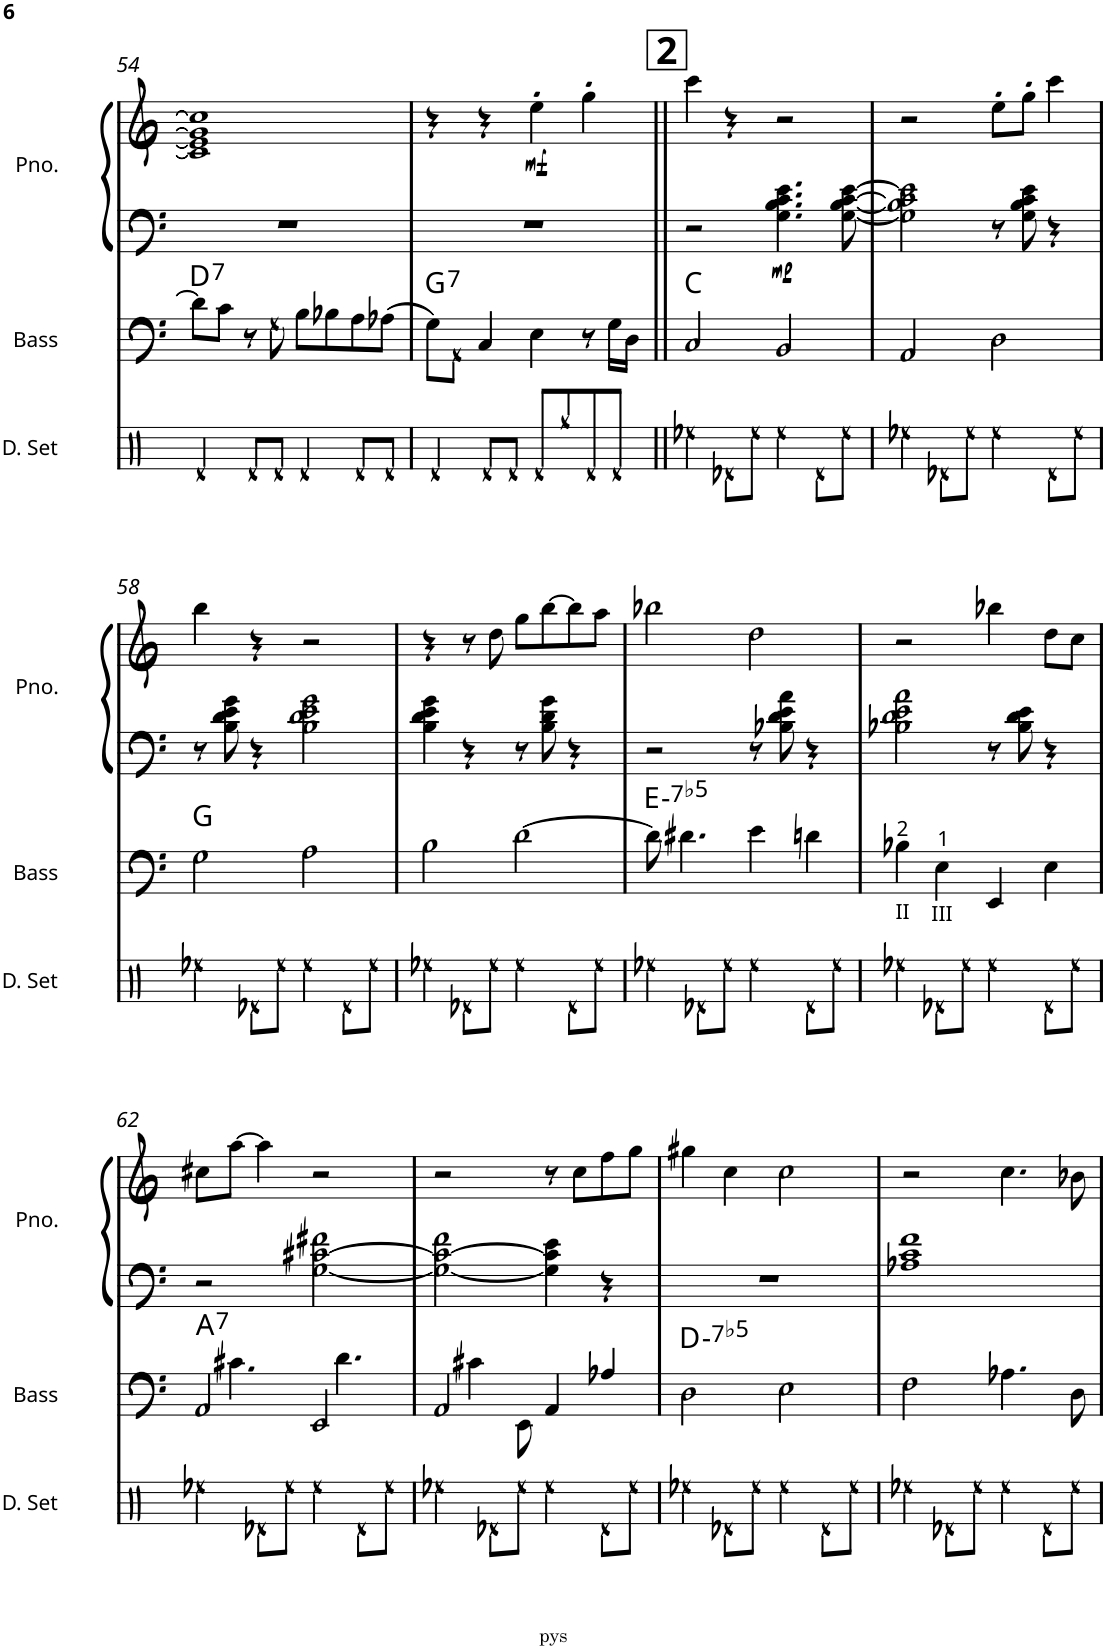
**kern	**kern	**harte	**kern	**kern	**dynam
*part3	*part2	*part2	*part1	*part1	*part1
*staff4	*staff3	*	*staff2	*staff1	*staff1/2
*I"Drumset	*I"Acoustic Bass	*	*I"Piano	*	*
*I'D. Set	*I'Bass	*	*I'Pno.	*	*
!!LO:PB:g=z
*clefX	*clefF4	*	*clefF4	*clefG2	*
*	*Trd7c12	*	*	*	*
*k[]	*k[]	*	*k[]	*k[]	*
*M4/4	*M4/4	*	*M4/4	*M4/4	*
=54	=54	=54	=54	=54	=54
!	!	!LO:H:kt=7	!	!	!
4Rd/	8d\L]	D:7	1r	1c] 1e] 1g] 1cc]	.
.	8c\J	.	.	.	.
8Rd/L	8r	.	.	.	.
8Rd/J	8G\	.	.	.	.
4Rd/	8B\L	.	.	.	.
.	8B-X\	.	.	.	.
8Rd/L	8A\	.	.	.	.
8Rd/J	(8A-X\J	.	.	.	.
=55	=55	=55	=55	=55	=55
!	!	!LO:H:kt=7	!	!	!
4Rd/	8G\L)	G:7	1r	4r	.
.	8AA\J	.	.	.	.
8Rd/L	4C/	.	.	4r	.
8Rd/J	.	.	.	.	.
!	!	!	!	!	!LO:DY:b
8Rd/L	4E\	.	.	4ee'\	mf
8Rgg/	.	.	.	.	.
8Rd/	8r	.	.	4gg'\	.
8Rd/J	16G\LL	.	.	.	.
.	16D\JJ	.	.	.	.
!!LO:REH:place=s1:a:B:cj:fs=18:t=2
=56||	=56||	=56||	=56||	=56||	=56||
4Ree\	2C/	C:maj	2r	4ccc\	.
8Rd\L	.	.	.	4r	.
8Ree\J	.	.	.	.	.
!	!	!	!	!	!LO:DY:b=2
4Ree\	2BB/	.	4.G\ 4.B\ 4.c\ 4.e\	2r	mp
8Rd\L	.	.	.	.	.
8Ree\J	.	.	[8G\ [8B\ [8c\ [8e\	.	.
=57	=57	=57	=57	=57	=57
4Ree\	2AA/	.	2G\] 2B\] 2c\] 2e\]	2r	.
8Rd\L	.	.	.	.	.
8Ree\J	.	.	.	.	.
4Ree\	2D\	.	8r	8ee'\L	.
.	.	.	8G\ 8B\ 8c\ 8e\	8gg'\J	.
8Rd\L	.	.	4r	4ccc\	.
8Ree\J	.	.	.	.	.
!!LO:LB:g=z
=58	=58	=58	=58	=58	=58
4Ree\	2G\	G:maj	8r	4bb\	.
.	.	.	8B\ 8d\ 8e\ 8g\	.	.
8Rd\L	.	.	4r	4r	.
8Ree\J	.	.	.	.	.
4Ree\	2A\	.	2B\ 2d\ 2e\ 2g\	2r	.
8Rd\L	.	.	.	.	.
8Ree\J	.	.	.	.	.
=59	=59	=59	=59	=59	=59
4Ree\	2B\	.	4B\ 4d\ 4e\ 4g\	4r	.
8Rd\L	.	.	4r	8r	.
8Ree\J	.	.	.	8dd\	.
4Ree\	[2d\	.	8r	8gg\L	.
.	.	.	8B\ 8d\ 8g\	[8bb\	.
8Rd\L	.	.	4r	8bb\]	.
8Ree\J	.	.	.	8aa\J	.
=60	=60	=60	=60	=60	=60
!	!	!LO:H:kt=-7b5	!	!	!
4Ree\	8d\]	E:hdim7	2r	2bb-X\	.
.	4.d#X\	.	.	.	.
8Rd\L	.	.	.	.	.
8Ree\J	.	.	.	.	.
4Ree\	4e\	.	8r	2dd\	.
.	.	.	8B-X\ 8d\ 8e\ 8a\	.	.
8Rd\L	4dn\	.	4r	.	.
8Ree\J	.	.	.	.	.
=61	=61	=61	=61	=61	=61
!	!LO:TX:b:t=II	!	!	!	!
4Ree\	4B-X\	.	2B-X\ 2d\ 2e\ 2a\	2r	.
!	!LO:TX:b:t=III	!	!	!	!
8Rd\L	4E\	.	.	.	.
8Ree\J	.	.	.	.	.
4Ree\	4EE/	.	8r	4bb-X\	.
.	.	.	8B-\ 8d\ 8e\	.	.
8Rd\L	4E\	.	4r	8dd\L	.
8Ree\J	.	.	.	8cc\J	.
!!LO:LB:g=z
=62	=62	=62	=62	=62	=62
*	*^	*	*	*	*
!	!	!	!LO:H:kt=7	!	!	!
4Ree\	2AA/	8ryy	A:7	2r	8cc#X\L	.
.	.	4.c#X\	.	.	[8aa\J	.
8Rd\L	.	.	.	.	4aa\]	.
8Ree\J	.	.	.	.	.	.
4Ree\	2EE/	8ryy	.	[2G\ [2c#X\ 2f#X\	2r	.
.	.	4.d\	.	.	.	.
8Rd\L	.	.	.	.	.	.
8Ree\J	.	.	.	.	.	.
=63	=63	=63	=63	=63	=63	=63
4Ree\	2AA/	8ryy	.	2G\_ 2c#\_ 2f\	2r	.
.	.	4c#X\	.	.	.	.
8Rd\L	.	.	.	.	.	.
8Ree\J	.	8EE\	.	.	.	.
4Ree\	4AA/	2ryy	.	4G\] 4c#\] 4e\	8r	.
.	.	.	.	.	8cc\L	.
8Rd\L	4A-X/	.	.	4r	8ff\	.
8Ree\J	.	.	.	.	8gg\J	.
*	*v	*v	*	*	*	*
=64	=64	=64	=64	=64	=64
!	!	!LO:H:kt=-7b5	!	!	!
4Ree\	2D\	D:hdim7	1r	4gg#X\	.
8Rd\L	.	.	.	4cc\	.
8Ree\J	.	.	.	.	.
4Ree\	2E\	.	.	2cc\	.
8Rd\L	.	.	.	.	.
8Ree\J	.	.	.	.	.
=65	=65	=65	=65	=65	=65
4Ree\	2F\	.	1A-X 1c 1f	2r	.
8Rd\L	.	.	.	.	.
8Ree\J	.	.	.	.	.
4Ree\	4.A-X\	.	.	4.cc\	.
8Rd\L	.	.	.	.	.
8Ree\J	8D\	.	.	8b-X\	.
=	=	=	=	=	=
*-	*-	*-	*-	*-	*-
